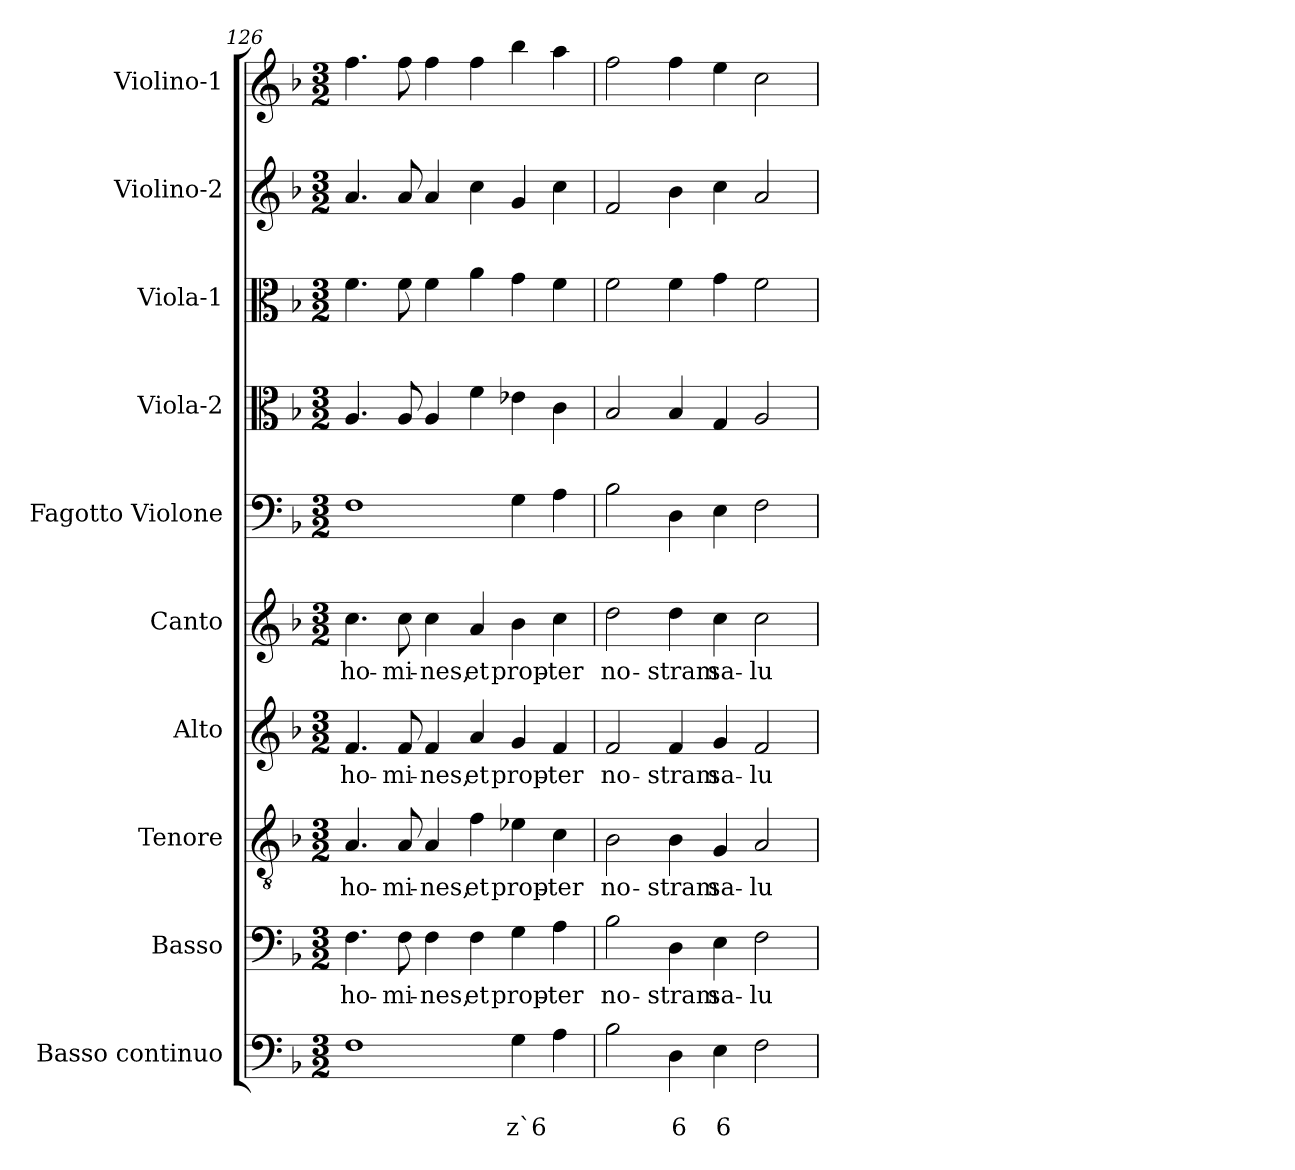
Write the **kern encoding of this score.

**kern	**text	**text	**kern	**text	**kern	**text	**kern	**text	**kern	**text	**kern	**kern	**kern	**kern	**kern
*part10	*part10	*part10	*part9	*part9	*part8	*part8	*part7	*part7	*part6	*part6	*part5	*part4	*part3	*part2	*part1
*staff10	*staff10	*staff10	*staff9	*staff9	*staff8	*staff8	*staff7	*staff7	*staff6	*staff6	*staff5	*staff4	*staff3	*staff2	*staff1
*I"Basso continuo	*	*	*I"Basso	*	*I"Tenore	*	*I"Alto	*	*I"Canto	*	*I"Fagotto Violone	*I"Viola-2	*I"Viola-1	*I"Violino-2	*I"Violino-1
*clefF4	*	*	*clefF4	*	*clefGv2	*	*clefG2	*	*clefG2	*	*clefF4	*clefC3	*clefC3	*clefG2	*clefG2
*k[b-]	*	*	*k[b-]	*	*k[b-]	*	*k[b-]	*	*k[b-]	*	*k[b-]	*k[b-]	*k[b-]	*k[b-]	*k[b-]
*F:	*	*	*F:	*	*F:	*	*F:	*	*F:	*	*F:	*F:	*F:	*F:	*F:
*M3/2	*	*	*M3/2	*	*M3/2	*	*M3/2	*	*M3/2	*	*M3/2	*M3/2	*M3/2	*M3/2	*M3/2
=126	=126	=126	=126	=126	=126	=126	=126	=126	=126	=126	=126	=126	=126	=126	=126
!	!	!	!	!LO:LY:b	!	!	!	!	!	!	!	!	!	!	!
!	!	!	!	!	!	!LO:LY:b	!	!	!	!	!	!	!	!	!
!	!	!	!	!	!	!	!	!LO:LY:b	!	!	!	!	!	!	!
!	!	!	!	!	!	!	!	!	!	!LO:LY:b	!	!	!	!	!
1F	.	.	4.F\	ho-	4.A/	ho-	4.f/	ho-	4.cc\	ho-	1F	4.A/	4.f\	4.a/	4.ff\
!	!	!	!	!LO:LY:b	!	!	!	!	!	!	!	!	!	!	!
!	!	!	!	!	!	!LO:LY:b	!	!	!	!	!	!	!	!	!
!	!	!	!	!	!	!	!	!LO:LY:b	!	!	!	!	!	!	!
!	!	!	!	!	!	!	!	!	!	!LO:LY:b	!	!	!	!	!
.	.	.	8F\	-mi-	8A/	-mi-	8f/	-mi-	8cc\	-mi-	.	8A/	8f\	8a/	8ff\
!	!	!	!	!LO:LY:b	!	!	!	!	!	!	!	!	!	!	!
!	!	!	!	!	!	!LO:LY:b	!	!	!	!	!	!	!	!	!
!	!	!	!	!	!	!	!	!LO:LY:b	!	!	!	!	!	!	!
!	!	!	!	!	!	!	!	!	!	!LO:LY:b	!	!	!	!	!
.	.	.	4F\	-nes,	4A/	-nes,	4f/	-nes,	4cc\	-nes,	.	4A/	4f\	4a/	4ff\
!	!	!	!	!LO:LY:b	!	!	!	!	!	!	!	!	!	!	!
!	!	!	!	!	!	!LO:LY:b	!	!	!	!	!	!	!	!	!
!	!	!	!	!	!	!	!	!LO:LY:b	!	!	!	!	!	!	!
!	!	!	!	!	!	!	!	!	!	!LO:LY:b	!	!	!	!	!
.	.	.	4F\	et	4f\	et	4a/	et	4a/	et	.	4f\	4a\	4cc\	4ff\
!	!	!LO:LY:b	!	!	!	!	!	!	!	!	!	!	!	!	!
!	!	!	!	!LO:LY:b	!	!	!	!	!	!	!	!	!	!	!
!	!	!	!	!	!	!LO:LY:b	!	!	!	!	!	!	!	!	!
!	!	!	!	!	!	!	!	!LO:LY:b	!	!	!	!	!	!	!
!	!	!	!	!	!	!	!	!	!	!LO:LY:b	!	!	!	!	!
4G\	.	z`6	4G\	prop-	4e-X\	prop-	4g/	prop-	4b-\	prop-	4G\	4e-X\	4g\	4g/	4bb-\
!	!	!	!	!LO:LY:b	!	!	!	!	!	!	!	!	!	!	!
!	!	!	!	!	!	!LO:LY:b	!	!	!	!	!	!	!	!	!
!	!	!	!	!	!	!	!	!LO:LY:b	!	!	!	!	!	!	!
!	!	!	!	!	!	!	!	!	!	!LO:LY:b	!	!	!	!	!
4A\	.	.	4A\	-ter	4c\	-ter	4f/	-ter	4cc\	-ter	4A\	4c\	4f\	4cc\	4aa\
!!LO:PB:g=z
=127	=127	=127	=127	=127	=127	=127	=127	=127	=127	=127	=127	=127	=127	=127	=127
!	!	!	!	!LO:LY:b	!	!	!	!	!	!	!	!	!	!	!
!	!	!	!	!	!	!LO:LY:b	!	!	!	!	!	!	!	!	!
!	!	!	!	!	!	!	!	!LO:LY:b	!	!	!	!	!	!	!
!	!	!	!	!	!	!	!	!	!	!LO:LY:b	!	!	!	!	!
2B-\	.	.	2B-\	no-	2B-\	no-	2f/	no-	2dd\	no-	2B-\	2B-/	2f\	2f/	2ff\
!	!	!LO:LY:b	!	!	!	!	!	!	!	!	!	!	!	!	!
!	!	!	!	!LO:LY:b	!	!	!	!	!	!	!	!	!	!	!
!	!	!	!	!	!	!LO:LY:b	!	!	!	!	!	!	!	!	!
!	!	!	!	!	!	!	!	!LO:LY:b	!	!	!	!	!	!	!
!	!	!	!	!	!	!	!	!	!	!LO:LY:b	!	!	!	!	!
4D\	.	6	4D\	-stram	4B-\	-stram	4f/	-stram	4dd\	-stram	4D\	4B-/	4f\	4b-\	4ff\
!	!	!LO:LY:b	!	!	!	!	!	!	!	!	!	!	!	!	!
!	!	!	!	!LO:LY:b	!	!	!	!	!	!	!	!	!	!	!
!	!	!	!	!	!	!LO:LY:b	!	!	!	!	!	!	!	!	!
!	!	!	!	!	!	!	!	!LO:LY:b	!	!	!	!	!	!	!
!	!	!	!	!	!	!	!	!	!	!LO:LY:b	!	!	!	!	!
4E\	.	6	4E\	sa-	4G/	sa-	4g/	sa-	4cc\	sa-	4E\	4G/	4g\	4cc\	4ee\
!	!	!	!	!LO:LY:b	!	!	!	!	!	!	!	!	!	!	!
!	!	!	!	!	!	!LO:LY:b	!	!	!	!	!	!	!	!	!
!	!	!	!	!	!	!	!	!LO:LY:b	!	!	!	!	!	!	!
!	!	!	!	!	!	!	!	!	!	!LO:LY:b	!	!	!	!	!
2F\	.	.	2F\	-lu-	2A/	-lu-	2f/	-lu-	2cc\	-lu-	2F\	2A/	2f\	2a/	2cc\
=	=	=	=	=	=	=	=	=	=	=	=	=	=	=	=
*-	*-	*-	*-	*-	*-	*-	*-	*-	*-	*-	*-	*-	*-	*-	*-
